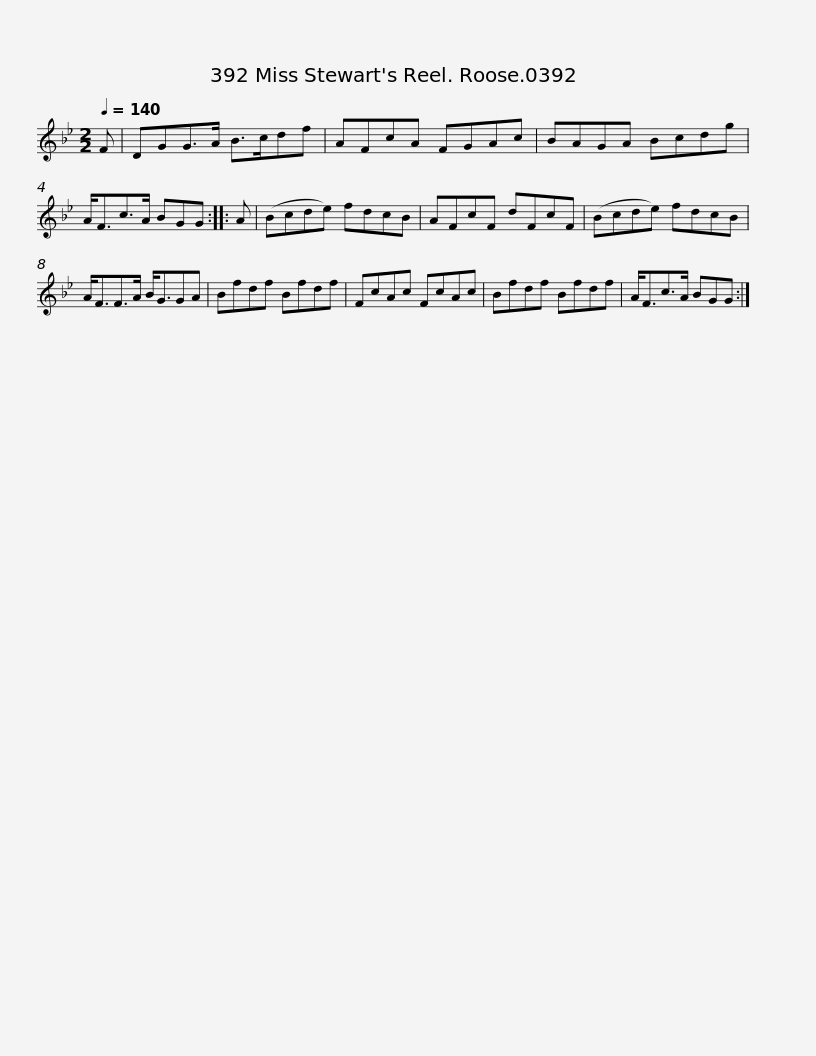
X:1
L:1/8
Q:1/4=140
M:2/2
I:linebreak $
K:Gmin
V:1 treble
V:1
 F | DGG>A B>cdf | AFcA FGAc | BAGA Bcdg | A<Fc>A BGG :: %5
 A |$ (Bcde) fdcB | AFcF dFcF | (Bcde) fdcB | A<FF>A B<GGA | %10
 Bfdf Bfdf |$ FcAc FcAc | Bfdf Bfdf | A<Fc>A BGG :| %14
